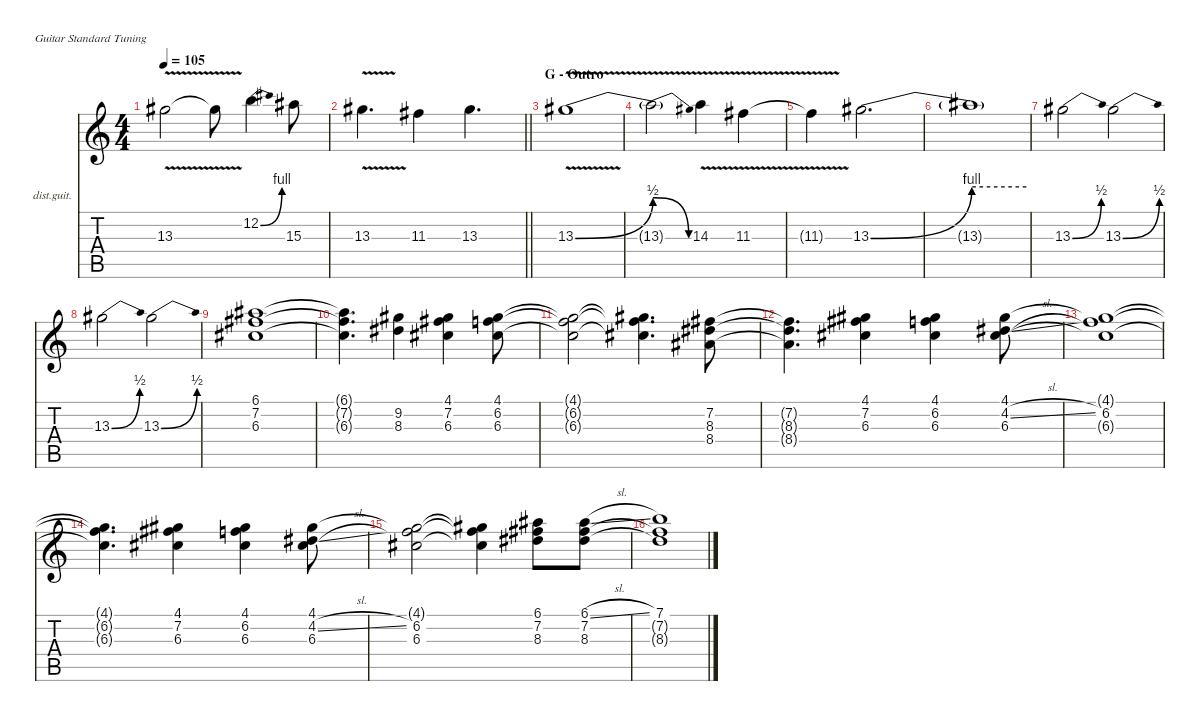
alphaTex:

\defaultSystemsLayout 4
\hideDynamics
\bracketExtendMode nobrackets
\firstSystemTrackNameOrientation horizontal
\otherSystemsTrackNameOrientation horizontal
\track ("Voices" "dist.guit.") {instrument distortionguitar}
\staff {score tabs}
\tuning (E4 B3 G3 D3 A2 E2)
\ts (4 4)
\tempo 105
\clef g2
\ks c
13.3{v acc #}.2{dy f} 13.3{v t acc #}.8 12.2{be (bend 0 0 15 4)}.4 15.3{acc #}.8 |
\barLineRight lightlight
13.3{v acc #}.4{d} 11.3{acc #}.4 13.3{acc #}.4{d} |
\section ("" "G - Outro")
13.3{be (bend 0 0 60 2) v acc #}.1 |
13.3{be (release 0 2 60 0) t}.2 14.3{v}.4 11.3{v acc #}.4 |
11.3{v t acc #}.4 13.3{be (bend 0 0 60 4) acc #}.2{d} |
13.3{be (hold 0 4 60 4) t}.1 |
13.3{be (bend 0 0 15 2) acc #}.2 13.3{be (bend 0 0 15 2) acc #}.2 |
13.3{be (bend 0 0 15 2) acc #}.2 13.3{be (bend 0 0 15 2) acc #}.2 |
(6.1{acc #} 7.2{acc #} 6.3{acc #}).1 |
(6.1{t acc #} 7.2{t acc #} 6.3{t acc #}).4{d} (9.2{acc #} 8.3{acc #}).4 (4.1{acc #} 7.2{acc #} 6.3{acc #}).4 (4.1{acc #} 6.2 6.3{acc #}).8 |
(4.1{t acc #} 6.2{t} 6.3{t acc #}).2 (4.1{t acc #} 6.2{t} 6.3{t acc #}).4{d} (7.2{acc #} 8.3{acc #} 8.4{acc #}).8 |
(7.2{t acc #} 8.3{t acc #} 8.4{t acc #}).4{d} (4.1{acc #} 7.2{acc #} 6.3{acc #}).4 (4.1{acc #} 6.2 6.3{acc #}).4 (4.1{acc #} 4.2{sl acc #} 6.3{acc #}).8 |
(4.1{t acc #} 6.2 6.3{t acc #}).1 |
(4.1{t acc #} 6.2{t} 6.3{t acc #}).4{d} (4.1{acc #} 7.2{acc #} 6.3{acc #}).4 (4.1{acc #} 6.2 6.3{acc #}).4 (4.1{acc #} 4.2{sl acc #} 6.3{acc #}).8 |
(4.1{t acc #} 6.2 6.3{acc #}).2 (4.1{t acc #} 6.2{t} 6.3{t acc #}).4 (6.1{acc #} 7.2{acc #} 8.3{acc #}).8 (6.1{sl acc #} 7.2{acc #} 8.3{acc #}).8 |
(7.1 7.2{t acc #} 8.3{t acc #}).1
